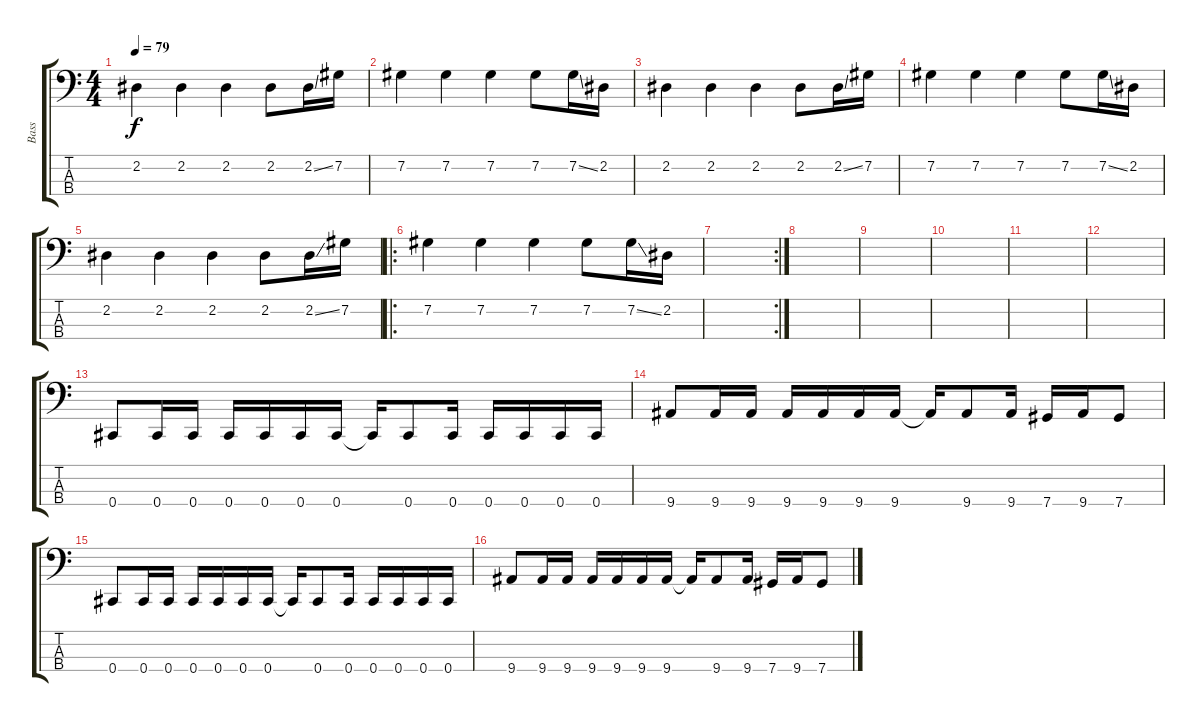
\track ("Bass" "Bass") {instrument electricbassfinger}
\staff {score tabs}
\tuning (Gb2 Db2 Ab1 Db1) {hide}
\ts (4 4)
\tempo 79
\clef f4
\ks c
2.2.4{dy f} 2.2.4 2.2.4 2.2.8 2.2{ss}.16 7.2.16 |
7.2.4 7.2.4 7.2.4 7.2.8 7.2{ss}.16 2.2.16 |
2.2.4 2.2.4 2.2.4 2.2.8 2.2{ss}.16 7.2.16 |
7.2.4 7.2.4 7.2.4 7.2.8 7.2{ss}.16 2.2.16 |
2.2.4 2.2.4 2.2.4 2.2.8 2.2{ss}.16 7.2.16 |
\ro
7.2.4 7.2.4 7.2.4 7.2.8 7.2{ss}.16 2.2.16 |
\rc 2
|
|
|
|
|
|
0.4.8 0.4.16 0.4.16 0.4.16 0.4.16 0.4.16 0.4.16 0.4{t}.16 0.4.8 0.4.16 0.4.16 0.4.16 0.4.16 0.4.16 |
9.4.8 9.4.16 9.4.16 9.4.16 9.4.16 9.4.16 9.4.16 9.4{t}.16 9.4.8 9.4.16 7.4.16 9.4.16 7.4.8 |
0.4.8 0.4.16 0.4.16 0.4.16 0.4.16 0.4.16 0.4.16 0.4{t}.16 0.4.8 0.4.16 0.4.16 0.4.16 0.4.16 0.4.16 |
9.4.8 9.4.16 9.4.16 9.4.16 9.4.16 9.4.16 9.4.16 9.4{t}.16 9.4.8 9.4.16 7.4.16 9.4.16 7.4.8
